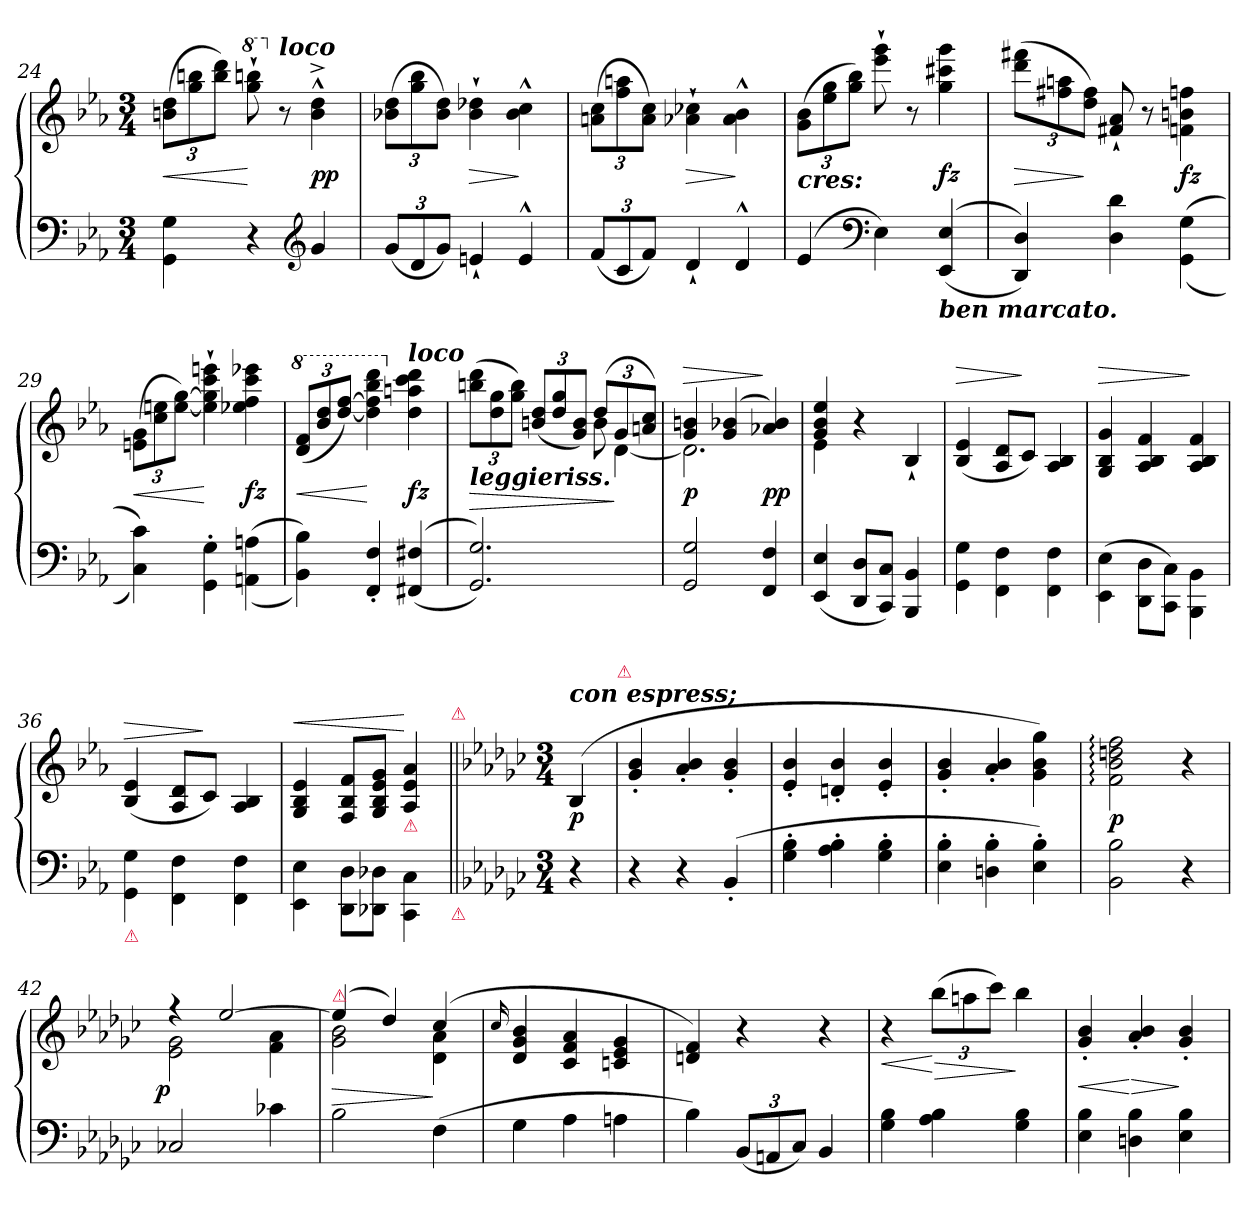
**kern	**kern	**dynam
*part1	*part1	*part1
*staff2	*staff1	*staff1/2
*clefF4	*clefG2	*
*k[b-e-a-]	*k[b-e-a-]	*
*c:	*c:	*
*M3/4	*M3/4	*
=24	=24	=24
4GG\ 4G\	(>12bn 12ddL	<
.	12gg 12bbn	.
.	12bb 12dddJ)	.
*	*8va	*
4r	8ggg`> 8bbbn`>	[
*	*X8va	*
!	!LO:TX:a:Bi:t=loco	!
.	8r	.
*clefG2	*	*
4g	4b^^>^< 4dd^^>^<	pp
=25	=25	=25
(<12gL	(>12b-X 12ddL	.
12d	12gg 12bb-	.
12gJ)	12b- 12ddJ)	.
4en`<	4b-`> 4dd-X`>	>
4e^^<	4b-^^> 4cc^^>	]
=26	=26	=26
(<12fL	(>12an 12ccL	.
12c	12ff 12aan	.
12fJ)	12a 12ccJ)	.
4d`<	4a-X`> 4cc-X`>	>
4d^^<	4a-^^>\ 4b-^^>\	]
=27	=27	=27
!	!LO:TX:c:Bi:t=cres&colon;	!
(>4e-	(>12g 12b-L	.
.	12ee- 12gg	.
.	12gg 12bb-J)	.
*clefF4	*	*
4E-)	8eee-`> 8ggg`>	.
.	8r	.
!LO:TX:b:Bi:t=ben marcato.	!	!
(<(>4EE- 4E-	4gg 4ccc#X 4ggg	fz
=28	=28	=28
4DD 4D))	(>12ddd 12fff#XL	>
.	12ff#X 12aan	.
.	12dd 12ff#J)	]
4D 4d	8f#X`< 8a-`<	.
.	8r	.
(<(>4GG\ 4G\	4fn 4bn 4ffn	fz
=29	=29	=29
4C 4c))	(>12en 12gL	<
.	12cc 12een	.
.	[12ee [12ggJ)	.
4GG'>\ 4G'>\	4ee]`> 4gg]`> 4ccc`> 4eeen`>	[
(<(>4AAn 4An	4ee-X 4ff 4ccc 4eee-X	fz
=30	=30	=30
*	*8va	*
4BB- 4B-))	(>12dd 12ffL	<
.	12bb- 12ddd	.
.	[12ddd [12fffJ)	.
4FF'< 4F'<	4ddd] 4fff] 4bbb- 4dddd	[
*	*X8va	*
!	!LO:TX:a:Bi:t=loco	!
(<(>4FF#X 4F#X	4dd 4aan 4ccc 4ddd	fz
=31	=31	=31
*	*^	*
!	!LO:TX:b:Bi:t=leggieriss.	!	!
2.GG 2.G))	(>12bbn 12dddL	2ryy	>
.	12dd 12gg	.	.
.	12gg 12bbJ)	.	.
.	(<12bn/ 12dd/L	.	.
.	12dd 12gg	.	.
.	12g 12bJ)	.	.
*	*	*Xtuplet	*
.	(>12ddL	12b	.
.	12g	[6d	]
.	12an 12ccJ)	.	.
=32	=32	=32	=32
!	!	!	!LO:HP:a
2GG 2G	4g 4bn	2.d]	> p
.	(4g 4b-X	.	.
4FF 4F	4a-X 4b-)	.	] pp
=33	=33	=33	=33
(<4EE- 4E-	4g 4b- 4ee-	4e-	.
8DD 8DL	4r	2ryy	.
8CC 8CJ)	.	.	.
4BBB- 4BB-	4B-`<	.	.
*	*v	*v	*
=34	=34	=34
!	!	!LO:HP:a
!	!	!LO:HP:n=1:b
4GG\ 4G\	(>4B-/ 4e-/	> >
4FF\ 4F\	8A-/ 8d/L	.
.	8cJ)	]
4FF\ 4F\	4A-/ 4B-/	]
=35	=35	=35
!	!	!LO:HP:a
!	!	!LO:HP:n=1:b
(<4EE-\ 4E-\	4G/ 4B-/ 4g/	> >
8DD\ 8D\L	4A-/ 4B-/ 4f/	.
8CC\ 8C\J)	.	.
4BBB-\ 4BB-\	4A-/ 4B-/ 4f/	] ]
=36	=36	=36
!LO:TX:b:Bi:color=crimson:t=⚠	!	!
!	!	!LO:HP:a
!	!	!LO:HP:n=1:b
4GG\ 4G\	(>4B-/ 4e-/	> >
4FF\ 4F\	8A-/ 8d/L	.
.	8cJ)	] ]
4FF\ 4F\	4A-/ 4B-/	.
=37	=37	=37
!	!	!LO:HP:a
4EE-\ 4E-\	4G/ 4B-/ 4e-/	<
8DD\ 8D\L	8F/ 8B-/ 8f/L	.
8DD-X\ 8D-X\J	8G/ 8B-/ 8e-/ 8g/J	.
!	!LO:TX:b:color=crimson:t=⚠	!
4CC\ 4C\	4A-/ 4e-/ 4a-/	[
!	!LO:TX:a:color=crimson:t=⚠	!
!LO:TX:b:color=crimson:t=⚠	!	!
=||	=||	=||
*k[b-e-a-d-g-c-]	*k[b-e-a-d-g-c-]	*
*M3/4	*M3/4	*
!	!LO:TX:a:Bi:t=con espress;	!
4r	(>4B-	p
!	!LO:TX:a:color=crimson:t=⚠	!
=38	=38	=38
4r	4g-'< 4b-'<	.
4r	4a-'< 4b-'<	.
(>4BB-'<	4g-'< 4b-'<	.
=39	=39	=39
4G-'> 4B-'>	4e-'< 4b-'<	.
4A-'> 4B-'>	4dn'< 4b-'<	.
4G-'> 4B-'>	4e-'< 4b-'<	.
=40	=40	=40
4E-'> 4B-'>	4g-'< 4b-'<	.
4Dn'> 4B-'>	4a-'< 4b-'<	.
4E-'> 4B-'>)	4g- 4b- 4gg-)	.
=41	=41	=41
2BB- 2B-	2f: 2b-: 2ddn: 2ff:	p
4r	4r	.
=42	=42	=42
*	*^	*
!	!	!	!LO:DY:rj
2C-X	4rff	2e- 2g-	p
.	[2ee-	.	.
4c-X	.	4f 4a-	.
=43	=43	=43	=43
!	!LO:TX:a:color=crimson:t=⚠	!	!
2B-	(>4ee-]	2g- 2b-	>
.	4dd-)	.	.
(>4F	(>4cc-	4d- 4a-	]
*	*v	*v	*
=44	=44	=44
.	16qqcc-/	.
4G-	4d- 4g- 4b-	.
4A-	4c- 4f 4a-	.
4An	4cn 4e- 4g-	.
=45	=45	=45
4B-)	4dn 4f)	.
(<12BB-L	4r	.
12AAn	.	.
12C-J)	.	.
4BB-	4r	.
=46	=46	=46
!	!	!LO:HP:b
4G- 4B-	4r	<
*	*tuplet	*
!	!	!LO:HP:n=1:b
4A- 4B-	(>12bb-L	[ >
.	12aan	.
.	12ccc-J)	.
4G- 4B-	4bb-	]
=47	=47	=47
4E- 4B-	4g-'> 4b-'>	<
4Dn 4B-	4a-'> 4b-'>	[ >
4E- 4B-	4g-'> 4b-'>	]
=	=	=
*-	*-	*-
